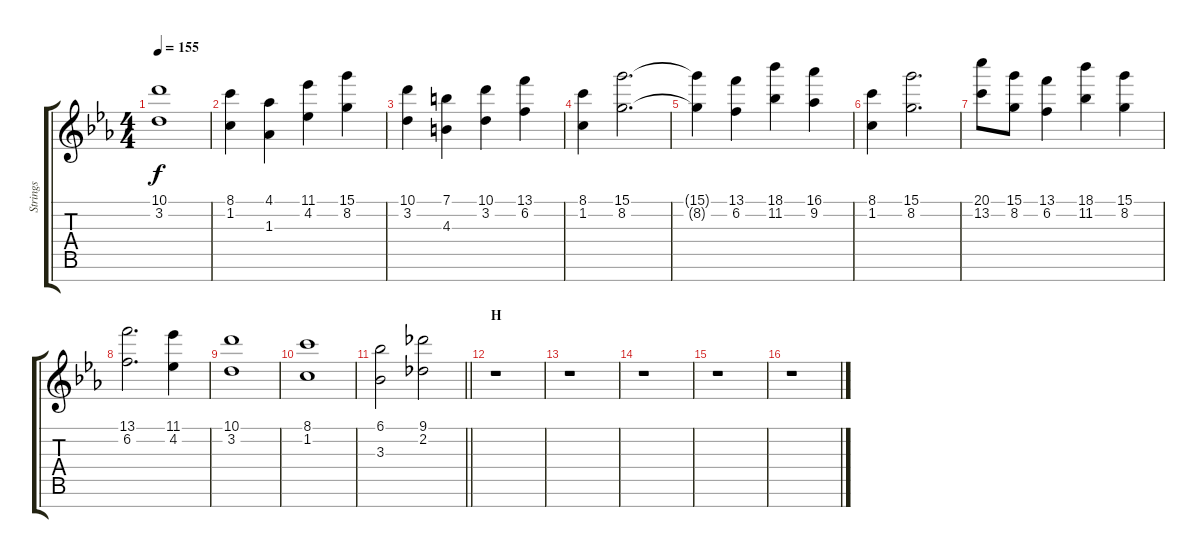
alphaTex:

\track ("Strings" "Strings") {instrument stringensemble1}
\staff {score tabs}
\tuning (E5 B4 G4 D4 A3 E3 B2) {hide}
\ts (4 4)
\tempo 155
\clef g2
\ks eb
(10.1 3.2).1{dy f} |
(8.1 1.2).4 (4.1 1.3).4 (11.1 4.2).4 (15.1 8.2).4 |
(10.1 3.2).4 (7.1 4.3).4 (10.1 3.2).4 (13.1 6.2).4 |
(8.1 1.2).4 (15.1 8.2).2{d} |
(15.1{t} 8.2{t}).4 (13.1 6.2).4 (18.1 11.2).4 (16.1 9.2).4 |
(8.1 1.2).4 (15.1 8.2).2{d} |
(20.1 13.2).8 (15.1 8.2).8 (13.1 6.2).4 (18.1 11.2).4 (15.1 8.2).4 |
(13.1 6.2).2{d} (11.1 4.2).4 |
(10.1 3.2).1 |
(8.1 1.2).1 |
\barLineRight lightlight
(6.1 3.3).2 (9.1 2.2).2 |
\section ("" "H")
r.1 |
r.1 |
r.1 |
r.1 |
r.1
